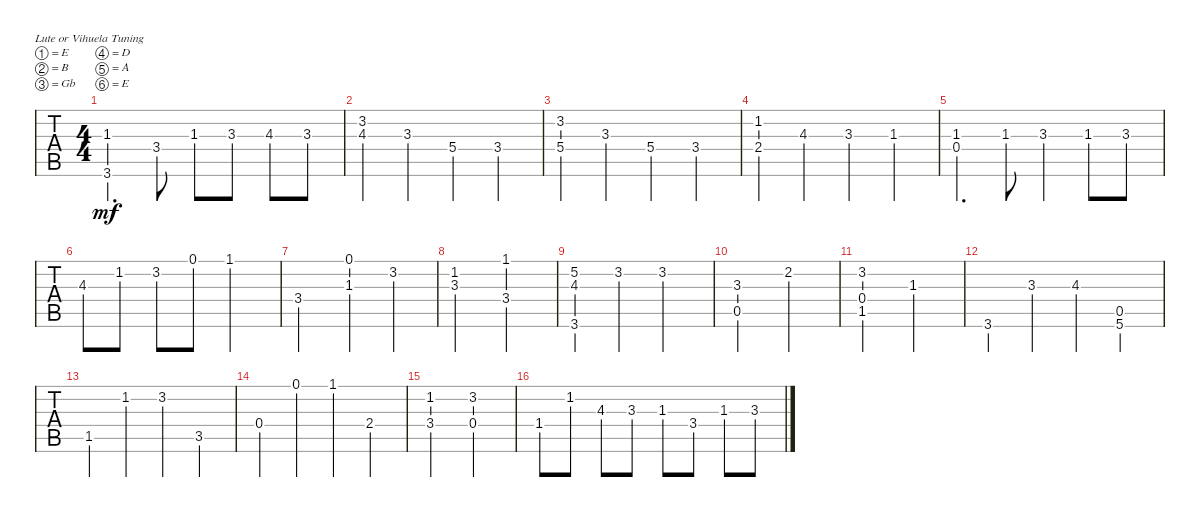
\bracketExtendMode groupsimilarinstruments
\singleTrackTrackNamePolicy hidden
\multiTrackTrackNamePolicy hidden
\firstSystemTrackNameOrientation horizontal
\otherSystemsTrackNameOrientation horizontal
\track ("" "S-Gt") {instrument acousticguitarsteel}
\staff {tabs}
\tuning (E4 B3 Gb3 D3 A2 E2)
\ts (4 4)
\tempo (120 hide)
\clef g2
\ks c
(3.6 1.3).4{d dy mf} 3.4.8 1.3.8 3.3.8 4.3.8 3.3.8 |
(4.3 3.2).4 3.3.4 5.4.4 3.4.4 |
(5.4 3.2).4 3.3.4 5.4.4 3.4.4 |
(2.4 1.2).4 4.3.4 3.3.4 1.3.4 |
(0.4 1.3).4{d} 1.3.8 3.3.4 1.3.8 3.3.8 |
4.3.8 1.2.8 3.2.8 0.1.8 1.1.2 |
3.4.2 (0.1 1.3).4 3.2.4 |
(3.3 1.2).2 (1.1 3.4).2 |
(3.6 4.3 5.2).4 3.2.4 3.2.2 |
(0.5 3.3).2 2.2.2 |
(3.2 0.4 1.5).2 1.3.2 |
3.6.4 3.3.4 4.3.4 (5.6 0.5).4 |
1.5.4 1.2.4 3.2.4 3.5.4 |
0.4.4 0.1.4 1.1.4 2.4.4 |
(3.4 1.2).2 (3.2 0.4).2 |
1.4.8 1.2.8 4.3.8 3.3.8 1.3.8 3.4.8 1.3.8 3.3.8
